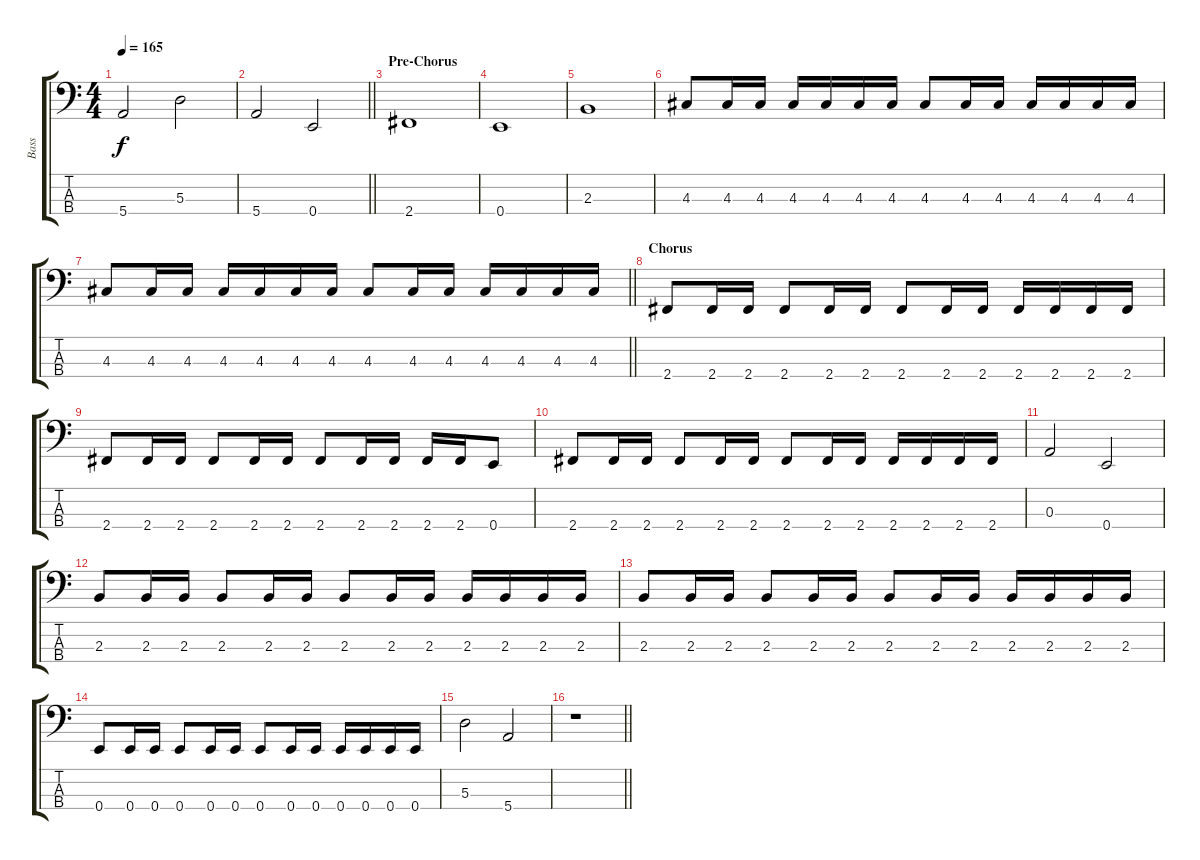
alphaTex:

\track ("Bass" "Bass") {instrument electricbassfinger}
\staff {score tabs}
\tuning (G2 D2 A1 E1) {hide}
\ts (4 4)
\tempo 165
\clef f4
\ks c
5.4.2{dy f} 5.3.2 |
\barLineRight lightlight
5.4.2 0.4.2 |
\section ("" "Pre-Chorus")
2.4.1 |
0.4.1 |
2.3.1 |
4.3.8 4.3.16 4.3.16 4.3.16 4.3.16 4.3.16 4.3.16 4.3.8 4.3.16 4.3.16 4.3.16 4.3.16 4.3.16 4.3.16 |
\barLineRight lightlight
4.3.8 4.3.16 4.3.16 4.3.16 4.3.16 4.3.16 4.3.16 4.3.8 4.3.16 4.3.16 4.3.16 4.3.16 4.3.16 4.3.16 |
\section ("" "Chorus")
2.4.8 2.4.16 2.4.16 2.4.8 2.4.16 2.4.16 2.4.8 2.4.16 2.4.16 2.4.16 2.4.16 2.4.16 2.4.16 |
2.4.8 2.4.16 2.4.16 2.4.8 2.4.16 2.4.16 2.4.8 2.4.16 2.4.16 2.4.16 2.4.16 0.4.8 |
2.4.8 2.4.16 2.4.16 2.4.8 2.4.16 2.4.16 2.4.8 2.4.16 2.4.16 2.4.16 2.4.16 2.4.16 2.4.16 |
0.3.2 0.4.2 |
2.3.8 2.3.16 2.3.16 2.3.8 2.3.16 2.3.16 2.3.8 2.3.16 2.3.16 2.3.16 2.3.16 2.3.16 2.3.16 |
2.3.8 2.3.16 2.3.16 2.3.8 2.3.16 2.3.16 2.3.8 2.3.16 2.3.16 2.3.16 2.3.16 2.3.16 2.3.16 |
0.4.8 0.4.16 0.4.16 0.4.8 0.4.16 0.4.16 0.4.8 0.4.16 0.4.16 0.4.16 0.4.16 0.4.16 0.4.16 |
5.3.2 5.4.2 |
\barLineRight lightlight
r.1
